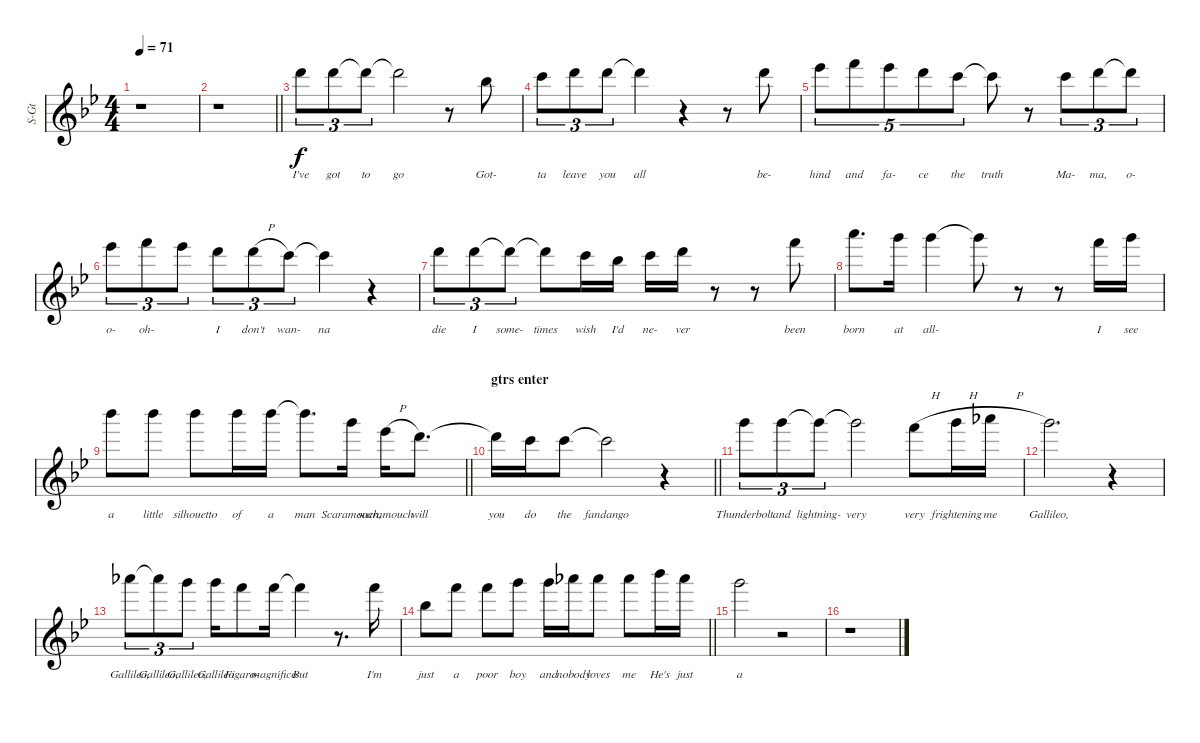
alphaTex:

\bracketExtendMode groupsimilarinstruments
\otherSystemsTrackNameOrientation horizontal
\track ("Voice" "S-Gt") {instrument flute}
\staff {score}
\tuning (E5 B4 G4 D4 A3 E3)
\displaytranspose 12
\ts (4 4)
\tempo 71
\clef g2
\ks bb
r.1{dy f beam Down} |
\barLineRight lightlight
r.1{beam Down} |
3.2{acc forcenatural}.8{tu (3 2) lyrics (0 "I've") lyrics (1 "") lyrics (2 "") lyrics (3 "") lyrics (4 "") beam Down} 3.2{acc forcenatural}.8{tu (3 2) lyrics (0 "got") lyrics (1 "") lyrics (2 "") lyrics (3 "") lyrics (4 "") beam Down} 3.2{t acc forcenatural}.8{tu (3 2) lyrics (0 "to") lyrics (1 "") lyrics (2 "") lyrics (3 "") lyrics (4 "") beam Down} 3.2{t acc forcenatural}.2{lyrics (0 "go") lyrics (1 "") lyrics (2 "") lyrics (3 "") lyrics (4 "") beam Down} r.8{beam Down} 3.3{acc b}.8{lyrics (0 "Got-") lyrics (1 "") lyrics (2 "") lyrics (3 "") lyrics (4 "") beam Down} |
1.2{acc forcenatural}.8{tu (3 2) lyrics (0 "ta") lyrics (1 "") lyrics (2 "") lyrics (3 "") lyrics (4 "") beam Down} 3.2{acc forcenatural}.8{tu (3 2) lyrics (0 "leave") lyrics (1 "") lyrics (2 "") lyrics (3 "") lyrics (4 "") beam Down} 3.2{acc forcenatural}.8{tu (3 2) lyrics (0 "you") lyrics (1 "") lyrics (2 "") lyrics (3 "") lyrics (4 "") beam Down} 3.2{t acc forcenatural}.4{lyrics (0 "all") lyrics (1 "") lyrics (2 "") lyrics (3 "") lyrics (4 "") beam Down} r.4{beam Down} r.8{beam Down} 3.2{acc forcenatural}.8{lyrics (0 "be-") lyrics (1 "") lyrics (2 "") lyrics (3 "") lyrics (4 "") beam Down} |
4.2{acc b}.8{tu (5 4) lyrics (0 "hind") lyrics (1 "") lyrics (2 "") lyrics (3 "") lyrics (4 "") beam Down} 1.1{acc forcenatural}.8{tu (5 4) lyrics (0 "and") lyrics (1 "") lyrics (2 "") lyrics (3 "") lyrics (4 "") beam Down} 4.2{acc b}.8{tu (5 4) lyrics (0 "fa-") lyrics (1 "") lyrics (2 "") lyrics (3 "") lyrics (4 "") beam Down} 3.2{acc forcenatural}.8{tu (5 4) lyrics (0 "ce") lyrics (1 "") lyrics (2 "") lyrics (3 "") lyrics (4 "") beam Down} 1.2{acc forcenatural}.8{tu (5 4) lyrics (0 "the") lyrics (1 "") lyrics (2 "") lyrics (3 "") lyrics (4 "") beam Down} 1.2{t acc forcenatural}.8{lyrics (0 "truth") lyrics (1 "") lyrics (2 "") lyrics (3 "") lyrics (4 "") beam Down} r.8{beam Down} 1.2{acc forcenatural}.8{tu (3 2) lyrics (0 "Ma-") lyrics (1 "") lyrics (2 "") lyrics (3 "") lyrics (4 "") beam Down} 3.2{acc forcenatural}.8{tu (3 2) lyrics (0 "ma,") lyrics (1 "") lyrics (2 "") lyrics (3 "") lyrics (4 "") beam Down} 3.2{t acc forcenatural}.8{tu (3 2) lyrics (0 "o-") lyrics (1 "") lyrics (2 "") lyrics (3 "") lyrics (4 "") beam Down} |
4.2{acc b}.8{tu (3 2) lyrics (0 "o-") lyrics (1 "") lyrics (2 "") lyrics (3 "") lyrics (4 "") beam Down} 1.1{acc forcenatural}.8{tu (3 2) lyrics (0 "oh-") lyrics (1 "") lyrics (2 "") lyrics (3 "") lyrics (4 "") beam Down} 4.2{acc b}.8{tu (3 2) beam Down} 3.2{acc forcenatural}.8{tu (3 2) lyrics (0 "I") lyrics (1 "") lyrics (2 "") lyrics (3 "") lyrics (4 "") beam Down} 3.2{h acc forcenatural}.8{tu (3 2) lyrics (0 "don't") lyrics (1 "") lyrics (2 "") lyrics (3 "") lyrics (4 "") beam Down} 1.2{acc forcenatural}.8{tu (3 2) lyrics (0 "wan-") lyrics (1 "") lyrics (2 "") lyrics (3 "") lyrics (4 "") beam Down} 1.2{t acc forcenatural}.4{lyrics (0 "na") lyrics (1 "") lyrics (2 "") lyrics (3 "") lyrics (4 "") beam Down} r.4{beam Down} |
3.2{acc forcenatural}.8{tu (3 2) lyrics (0 "die") lyrics (1 "") lyrics (2 "") lyrics (3 "") lyrics (4 "") beam Down} 3.2{acc forcenatural}.8{tu (3 2) lyrics (0 "I") lyrics (1 "") lyrics (2 "") lyrics (3 "") lyrics (4 "") beam Down} 3.2{t acc forcenatural}.8{tu (3 2) lyrics (0 "some-") lyrics (1 "") lyrics (2 "") lyrics (3 "") lyrics (4 "") beam Down} 3.2{t acc forcenatural}.8{lyrics (0 "times") lyrics (1 "") lyrics (2 "") lyrics (3 "") lyrics (4 "") beam Down} 1.2{acc forcenatural}.16{lyrics (0 "wish") lyrics (1 "") lyrics (2 "") lyrics (3 "") lyrics (4 "") beam Down} 3.3{acc b}.16{lyrics (0 "I'd") lyrics (1 "") lyrics (2 "") lyrics (3 "") lyrics (4 "") beam Down} 1.2{acc forcenatural}.16{lyrics (0 "ne-") lyrics (1 "") lyrics (2 "") lyrics (3 "") lyrics (4 "") beam Down} 3.2{acc forcenatural}.16{lyrics (0 "ver") lyrics (1 "") lyrics (2 "") lyrics (3 "") lyrics (4 "") beam Down} r.8{beam Down} r.8{beam Down} 1.1{acc forcenatural}.8{lyrics (0 "been") lyrics (1 "") lyrics (2 "") lyrics (3 "") lyrics (4 "") beam Down} |
5.1{acc forcenatural}.8{d lyrics (0 "born") lyrics (1 "") lyrics (2 "") lyrics (3 "") lyrics (4 "") beam Down} 3.1{acc forcenatural}.16{lyrics (0 "at") lyrics (1 "") lyrics (2 "") lyrics (3 "") lyrics (4 "") beam Down} 3.1{acc forcenatural}.4{lyrics (0 "all-") lyrics (1 "") lyrics (2 "") lyrics (3 "") lyrics (4 "") beam Down} 3.1{t acc forcenatural}.8{beam Down} r.8{beam Down} r.8{beam Down} 1.1{acc forcenatural}.16{lyrics (0 "I") lyrics (1 "") lyrics (2 "") lyrics (3 "") lyrics (4 "") beam Down} 3.1{acc forcenatural}.16{lyrics (0 "see") lyrics (1 "") lyrics (2 "") lyrics (3 "") lyrics (4 "") beam Down} |
\barLineRight lightlight
6.1{acc b}.8{lyrics (0 "a") lyrics (1 "") lyrics (2 "") lyrics (3 "") lyrics (4 "") beam Down} 6.1{acc b}.8{lyrics (0 "little") lyrics (1 "") lyrics (2 "") lyrics (3 "") lyrics (4 "") beam Down} 6.1{acc b}.8{lyrics (0 "silhouetto") lyrics (1 "") lyrics (2 "") lyrics (3 "") lyrics (4 "") beam Down} 6.1{acc b}.16{lyrics (0 "of") lyrics (1 "") lyrics (2 "") lyrics (3 "") lyrics (4 "") beam Down} 6.1{acc b}.16{lyrics (0 "a") lyrics (1 "") lyrics (2 "") lyrics (3 "") lyrics (4 "") beam Down} 6.1{t acc b}.8{d lyrics (0 "man") lyrics (1 "") lyrics (2 "") lyrics (3 "") lyrics (4 "") beam Down} 3.1{acc forcenatural}.16{lyrics (0 "Scaramouch,") lyrics (1 "") lyrics (2 "") lyrics (3 "") lyrics (4 "") beam Down} 4.2{h acc b}.16{lyrics (0 "scaramouch") lyrics (1 "") lyrics (2 "") lyrics (3 "") lyrics (4 "") beam Down} 3.2{acc forcenatural}.8{d lyrics (0 "will") lyrics (1 "") lyrics (2 "") lyrics (3 "") lyrics (4 "") beam Down} |
\section ("" "gtrs enter")
\barLineRight lightlight
3.2{t acc forcenatural}.16{lyrics (0 "you") lyrics (1 "") lyrics (2 "") lyrics (3 "") lyrics (4 "") beam Down} 1.2{acc forcenatural}.16{lyrics (0 "do") lyrics (1 "") lyrics (2 "") lyrics (3 "") lyrics (4 "") beam Down} 1.2{acc forcenatural}.8{lyrics (0 "the") lyrics (1 "") lyrics (2 "") lyrics (3 "") lyrics (4 "") beam Down} 1.2{t acc forcenatural}.2{lyrics (0 "fandango") lyrics (1 "") lyrics (2 "") lyrics (3 "") lyrics (4 "") beam Down} r.4{beam Down} |
3.1{acc forcenatural}.8{tu (3 2) lyrics (0 "Thunderbolt") lyrics (1 "") lyrics (2 "") lyrics (3 "") lyrics (4 "") beam Down} 3.1{acc forcenatural}.8{tu (3 2) lyrics (0 "and") lyrics (1 "") lyrics (2 "") lyrics (3 "") lyrics (4 "") beam Down} 3.1{t acc forcenatural}.8{tu (3 2) lyrics (0 "lightning-") lyrics (1 "") lyrics (2 "") lyrics (3 "") lyrics (4 "") beam Down} 3.1{t acc forcenatural}.2{lyrics (0 "very") lyrics (1 "") lyrics (2 "") lyrics (3 "") lyrics (4 "") beam Down} 1.1{h acc forcenatural}.8{lyrics (0 "very") lyrics (1 "") lyrics (2 "") lyrics (3 "") lyrics (4 "") beam Down} 3.1{h acc forcenatural}.16{lyrics (0 "frightening") lyrics (1 "") lyrics (2 "") lyrics (3 "") lyrics (4 "") beam Down} 4.1{h acc b}.16{lyrics (0 "me") lyrics (1 "") lyrics (2 "") lyrics (3 "") lyrics (4 "") beam Down} |
3.1{acc forcenatural}.2{d lyrics (0 "Gallileo,") lyrics (1 "") lyrics (2 "") lyrics (3 "") lyrics (4 "") beam Down} r.4{beam Down} |
4.1{acc b}.8{tu (3 2) lyrics (0 "Gallileo,") lyrics (1 "") lyrics (2 "") lyrics (3 "") lyrics (4 "") beam Down} 4.1{t acc b}.8{tu (3 2) lyrics (0 "Gallileo,") lyrics (1 "") lyrics (2 "") lyrics (3 "") lyrics (4 "") beam Down} 3.1{acc forcenatural}.8{tu (3 2) lyrics (0 "Gallileo,") lyrics (1 "") lyrics (2 "") lyrics (3 "") lyrics (4 "") beam Down} 3.1{acc forcenatural}.16{lyrics (0 "Gallileo") lyrics (1 "") lyrics (2 "") lyrics (3 "") lyrics (4 "") beam Down} 1.1{acc forcenatural}.8{lyrics (0 "Figaro-") lyrics (1 "") lyrics (2 "") lyrics (3 "") lyrics (4 "") beam Down} 1.1{acc forcenatural}.16{lyrics (0 "magnifico") lyrics (1 "") lyrics (2 "") lyrics (3 "") lyrics (4 "") beam Down} 1.1{t acc forcenatural}.4{lyrics (0 "But") lyrics (1 "") lyrics (2 "") lyrics (3 "") lyrics (4 "") beam Down} r.8{d beam Down} 1.1{acc forcenatural}.16{lyrics (0 "I'm") lyrics (1 "") lyrics (2 "") lyrics (3 "") lyrics (4 "") beam Down} |
\barLineRight lightlight
3.3{acc b}.8{lyrics (0 "just") lyrics (1 "") lyrics (2 "") lyrics (3 "") lyrics (4 "") beam Down} 1.1{acc forcenatural}.8{lyrics (0 "a") lyrics (1 "") lyrics (2 "") lyrics (3 "") lyrics (4 "") beam Down} 1.1{acc forcenatural}.8{lyrics (0 "poor") lyrics (1 "") lyrics (2 "") lyrics (3 "") lyrics (4 "") beam Down} 3.1{acc forcenatural}.8{lyrics (0 "boy") lyrics (1 "") lyrics (2 "") lyrics (3 "") lyrics (4 "") beam Down} 3.1{acc forcenatural}.16{lyrics (0 "and") lyrics (1 "") lyrics (2 "") lyrics (3 "") lyrics (4 "") beam Down} 4.1{acc b}.16{lyrics (0 "nobody") lyrics (1 "") lyrics (2 "") lyrics (3 "") lyrics (4 "") beam Down} 4.1{acc b}.8{lyrics (0 "loves") lyrics (1 "") lyrics (2 "") lyrics (3 "") lyrics (4 "") beam Down} 4.1{acc b}.8{lyrics (0 "me") lyrics (1 "") lyrics (2 "") lyrics (3 "") lyrics (4 "") beam Down} 6.1{acc b}.16{lyrics (0 "He's") lyrics (1 "") lyrics (2 "") lyrics (3 "") lyrics (4 "") beam Down} 4.1{acc b}.16{lyrics (0 "just") lyrics (1 "") lyrics (2 "") lyrics (3 "") lyrics (4 "") beam Down} |
3.1{acc forcenatural}.2{lyrics (0 "a") lyrics (1 "") lyrics (2 "") lyrics (3 "") lyrics (4 "") beam Down} r.2{beam Down} |
r.1{beam Down}
